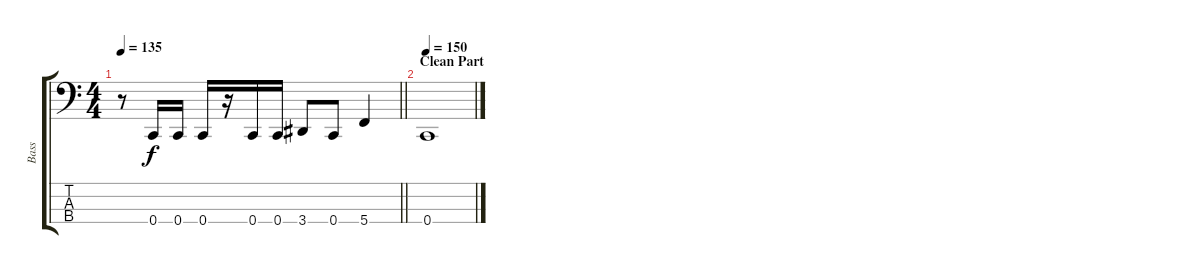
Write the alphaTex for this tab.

\track ("Bass" "Bass") {instrument electricbassfinger}
\staff {score tabs}
\tuning (F2 C2 G1 C1) {hide}
\ts (4 4)
\tempo 135
\clef f4
\barLineRight lightlight
\ks c
r.8{dy f} 0.4.16 0.4.16 0.4.16 r.16 0.4.16 0.4.16 3.4.8 0.4.8 5.4.4 |
\section ("" "Clean Part")
\tempo 135
\tempo 150
0.4.1
